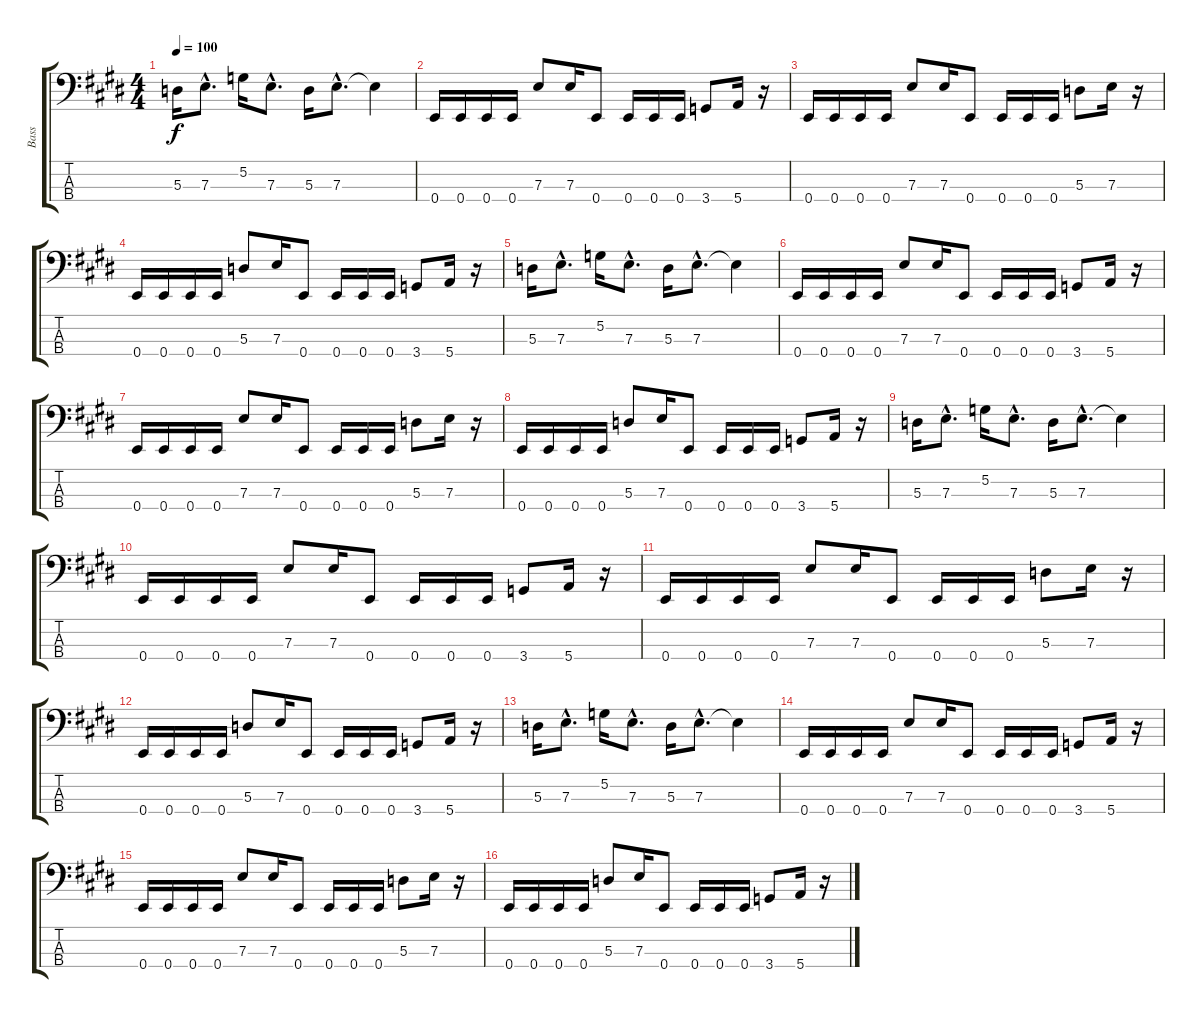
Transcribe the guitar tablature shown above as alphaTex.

\track ("Bass" "Bass") {instrument electricbassfinger}
\staff {score tabs}
\tuning (G2 D2 A1 E1) {hide}
\ts (4 4)
\tempo 100
\clef f4
\ks e
5.3.16{dy f} 7.3{hac}.8{d} 5.2.16 7.3{hac}.8{d} 5.3.16 7.3{hac}.8{d} 7.3{t}.4 |
0.4.16 0.4.16 0.4.16 0.4.16 7.3.8 7.3.16 0.4.8 0.4.16 0.4.16 0.4.16 3.4.8 5.4.16 r.16 |
0.4.16 0.4.16 0.4.16 0.4.16 7.3.8 7.3.16 0.4.8 0.4.16 0.4.16 0.4.16 5.3.8 7.3.16 r.16 |
0.4.16 0.4.16 0.4.16 0.4.16 5.3.8 7.3.16 0.4.8 0.4.16 0.4.16 0.4.16 3.4.8 5.4.16 r.16 |
5.3.16 7.3{hac}.8{d} 5.2.16 7.3{hac}.8{d} 5.3.16 7.3{hac}.8{d} 7.3{t}.4 |
0.4.16 0.4.16 0.4.16 0.4.16 7.3.8 7.3.16 0.4.8 0.4.16 0.4.16 0.4.16 3.4.8 5.4.16 r.16 |
0.4.16 0.4.16 0.4.16 0.4.16 7.3.8 7.3.16 0.4.8 0.4.16 0.4.16 0.4.16 5.3.8 7.3.16 r.16 |
0.4.16 0.4.16 0.4.16 0.4.16 5.3.8 7.3.16 0.4.8 0.4.16 0.4.16 0.4.16 3.4.8 5.4.16 r.16 |
5.3.16 7.3{hac}.8{d} 5.2.16 7.3{hac}.8{d} 5.3.16 7.3{hac}.8{d} 7.3{t}.4 |
0.4.16 0.4.16 0.4.16 0.4.16 7.3.8 7.3.16 0.4.8 0.4.16 0.4.16 0.4.16 3.4.8 5.4.16 r.16 |
0.4.16 0.4.16 0.4.16 0.4.16 7.3.8 7.3.16 0.4.8 0.4.16 0.4.16 0.4.16 5.3.8 7.3.16 r.16 |
0.4.16 0.4.16 0.4.16 0.4.16 5.3.8 7.3.16 0.4.8 0.4.16 0.4.16 0.4.16 3.4.8 5.4.16 r.16 |
5.3.16 7.3{hac}.8{d} 5.2.16 7.3{hac}.8{d} 5.3.16 7.3{hac}.8{d} 7.3{t}.4 |
0.4.16 0.4.16 0.4.16 0.4.16 7.3.8 7.3.16 0.4.8 0.4.16 0.4.16 0.4.16 3.4.8 5.4.16 r.16 |
0.4.16 0.4.16 0.4.16 0.4.16 7.3.8 7.3.16 0.4.8 0.4.16 0.4.16 0.4.16 5.3.8 7.3.16 r.16 |
0.4.16 0.4.16 0.4.16 0.4.16 5.3.8 7.3.16 0.4.8 0.4.16 0.4.16 0.4.16 3.4.8 5.4.16 r.16
